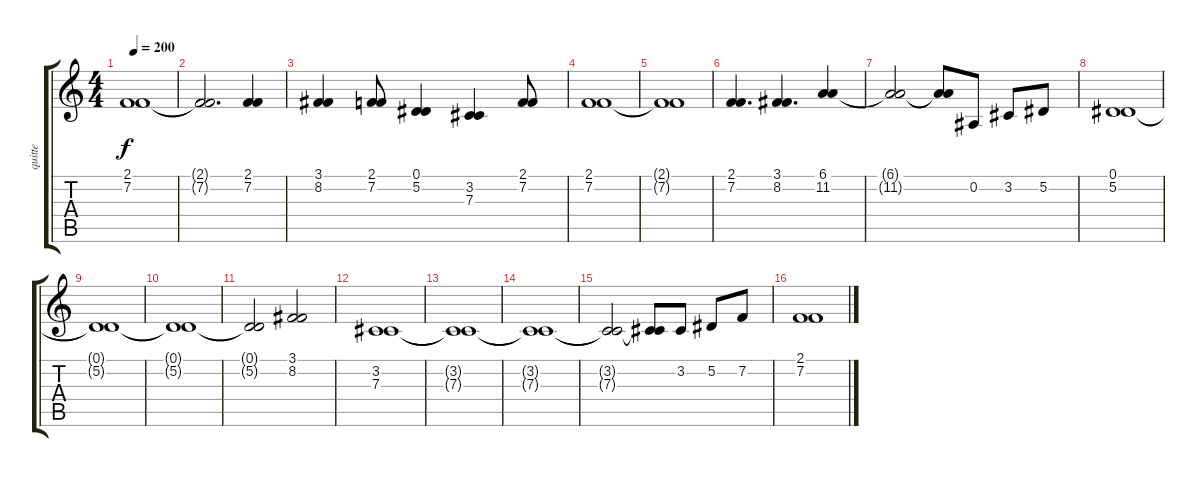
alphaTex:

\track ("quitte" "quitte") {instrument tenorsax}
\staff {score tabs}
\tuning (Eb4 Bb3 Gb3 Db3 Ab2 Eb2) {hide}
\ts (4 4)
\tempo 200
\clef g2
\ks c
(2.1{t} 7.2{t}).1{dy f} |
(2.1{t} 7.2{t}).2{d} (2.1 7.2).4 |
(3.1 8.2).4 (2.1 7.2).8 (0.1 5.2).4 (3.2 7.3).4 (2.1 7.2).8 |
(2.1 7.2).1 |
(2.1{t} 7.2{t}).1 |
(2.1 7.2).4{d} (3.1 8.2).4{d} (6.1 11.2).4 |
(6.1{t} 11.2{t}).2 (6.1{t} 11.2{t}).8 0.2.8 3.2.8 5.2.8 |
(0.1 5.2).1 |
(0.1{t} 5.2{t}).1 |
(0.1{t} 5.2{t}).1 |
(0.1{t} 5.2{t}).2 (3.1 8.2).2 |
(3.2 7.3).1 |
(3.2{t} 7.3{t}).1 |
(3.2{t} 7.3{t}).1 |
(3.2{t} 7.3{t}).2 (3.2{t} 7.3{t}).8 3.2.8 5.2.8 7.2.8 |
(2.1 7.2).1
